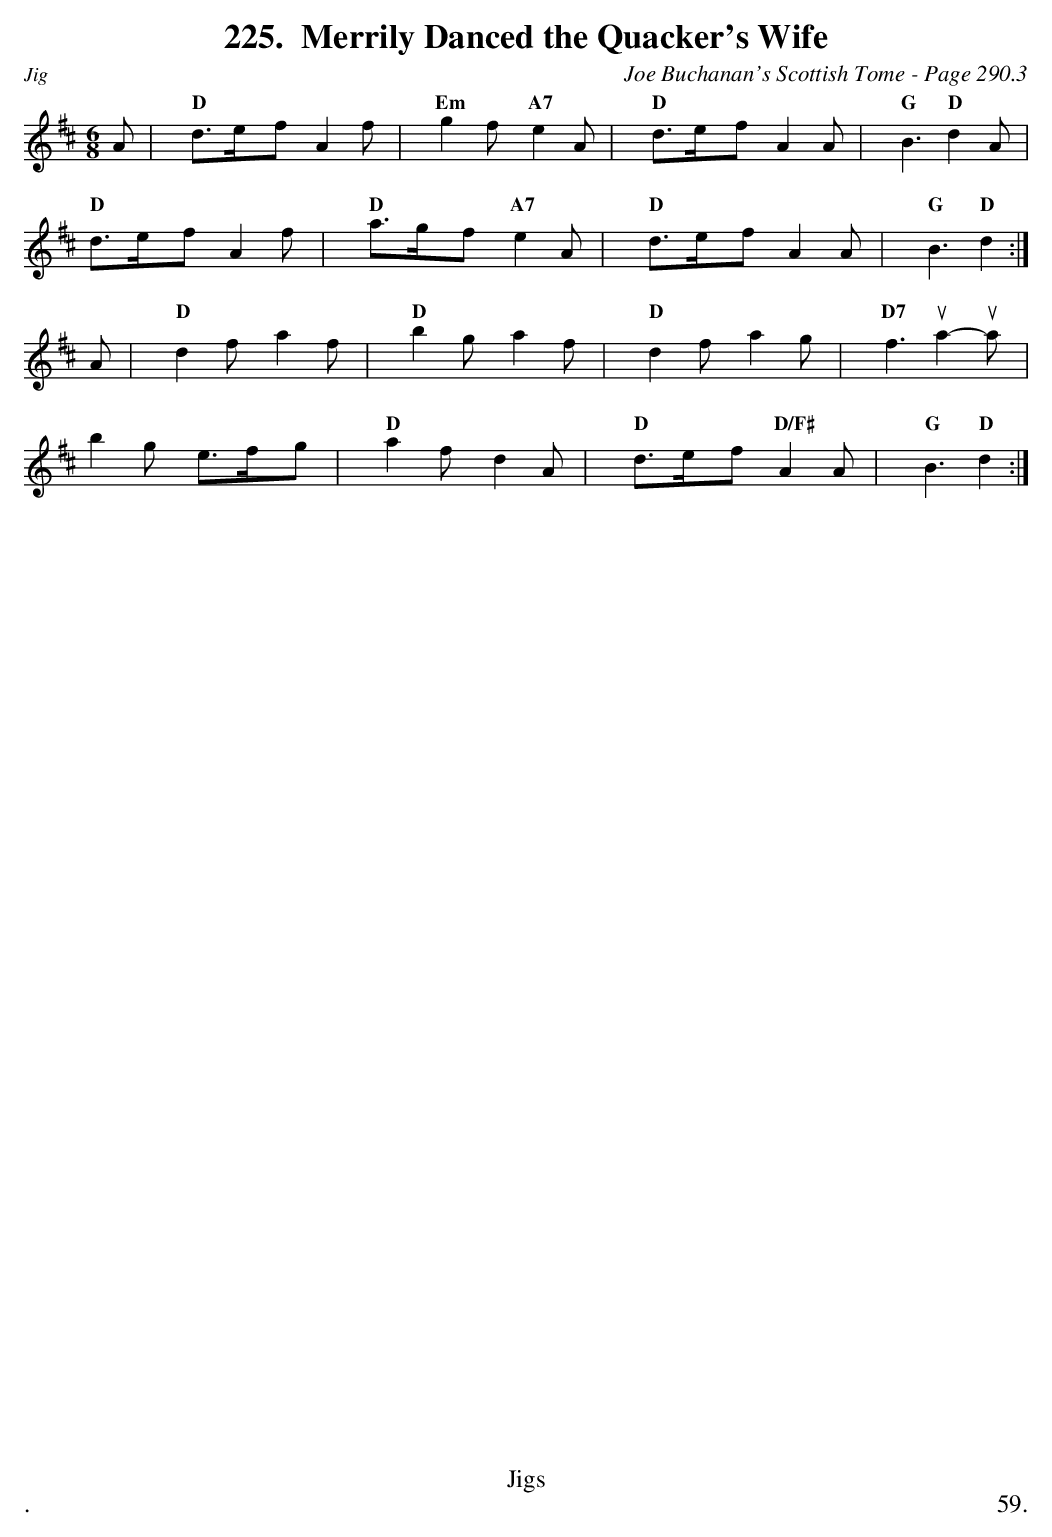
X:1
T:Merrily Danced the Quacker's Wife
C:Joe Buchanan's Scottish Tome - Page 290.3
L:1/8
M:6/8
K:D
A | "D"d>ef A2 f | "Em"g2 f "A7"e2 A | "D"d>ef A2 A | "G"B3 "D"d2 A |
"D"d>ef A2 f | "D"a>gf "A7"e2 A | "D"d>ef A2 A | "G"B3 "D"d2 :|
A | "D"d2 f a2 f | "D"b2 g a2 f | "D"d2 f a2 g | "D7"f3 ua2- ua |
b2 g e>fg | "D"a2 f d2 A | "D"d>ef "D/F#"A2 A | "G"B3 "D"d2 :|
